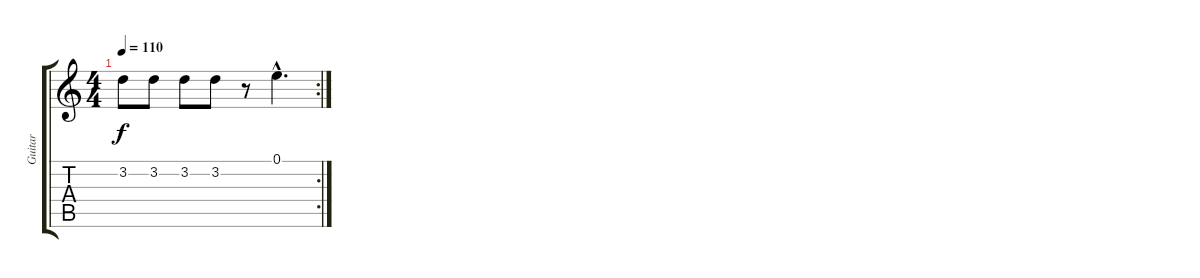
\track ("Guitar" "Guitar") {instrument acousticguitarnylon}
\staff {score tabs}
\tuning (E4 B3 G3 D3 A2 E2) {hide}
\rc 2
\ts (4 4)
\tempo 110
\clef g2
\ks c
3.2.8{dy f} 3.2.8 3.2.8 3.2.8 r.8 0.1{hac}.4{d}
